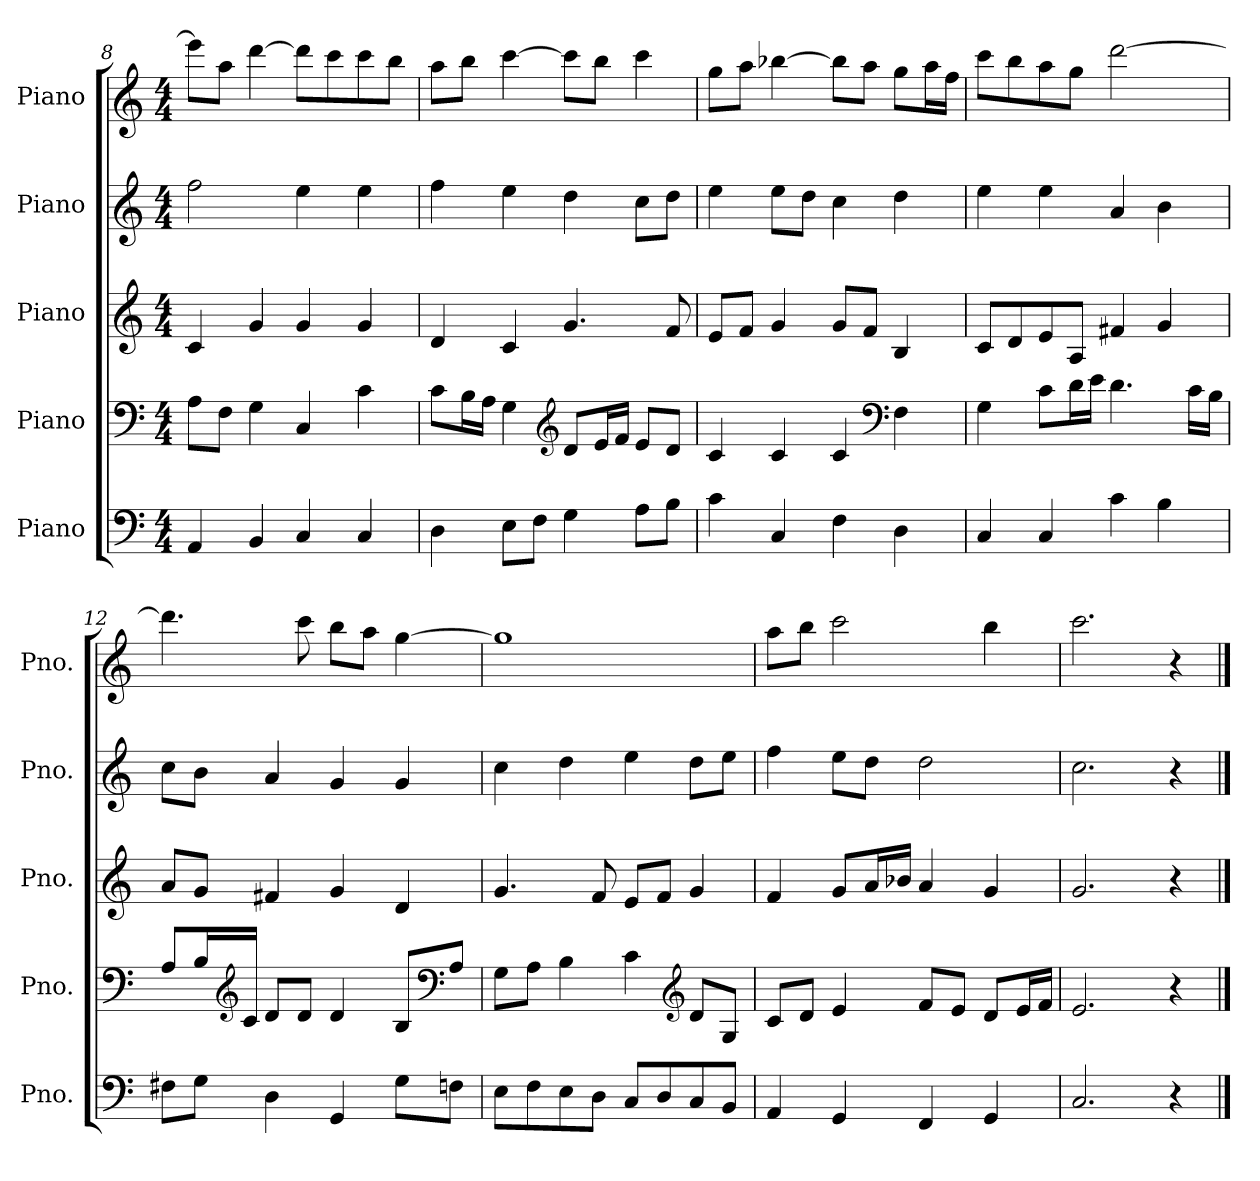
**kern	**kern	**kern	**kern	**kern
*part5	*part4	*part3	*part2	*part1
*staff5	*staff4	*staff3	*staff2	*staff1
*I"Piano	*I"Piano	*I"Piano	*I"Piano	*I"Piano
*I'Pno.	*I'Pno.	*I'Pno.	*I'Pno.	*I'Pno.
*clefF4	*clefF4	*clefG2	*clefG2	*clefG2
*k[]	*k[]	*k[]	*k[]	*k[]
*M4/4	*M4/4	*M4/4	*M4/4	*M4/4
=8	=8	=8	=8	=8
4AA/	8A\L	4c/	2ff\	8eee\L]
.	8F\J	.	.	8aa\J
4BB/	4G\	4g/	.	[4ddd\
4C/	4C/	4g/	4ee\	8ddd\L]
.	.	.	.	8ccc\
4C/	4c\	4g/	4ee\	8ccc\
.	.	.	.	8bb\J
!!LO:PB:g=z
=9	=9	=9	=9	=9
4D\	8c\L	4d/	4ff\	8aa\L
.	16B\L	.	.	8bb\J
.	16A\JJ	.	.	.
8E\L	4G\	4c/	4ee\	[4ccc\
8F\J	.	.	.	.
*	*clefG2	*	*	*
4G\	8d/L	4.g/	4dd\	8ccc\L]
.	16e/L	.	.	8bb\J
.	16f/JJ	.	.	.
8A\L	8e/L	.	8cc\L	4ccc\
8B\J	8d/J	8f/	8dd\J	.
=10	=10	=10	=10	=10
4c\	4c/	8e/L	4ee\	8gg\L
.	.	8f/J	.	8aa\J
4C/	4c/	4g/	8ee\L	[4bb-X\
.	.	.	8dd\J	.
4F\	4c/	8g/L	4cc\	8bb-\L]
.	.	8f/J	.	8aa\J
*	*clefF4	*	*	*
4D\	4F\	4B/	4dd\	8gg\L
.	.	.	.	16aa\L
.	.	.	.	16ff\JJ
=11	=11	=11	=11	=11
4C/	4G\	8c/L	4ee\	8ccc\L
.	.	8d/	.	8bb\
4C/	8c\L	8e/	4ee\	8aa\
.	16d\L	8A/J	.	8gg\J
.	16e\JJ	.	.	.
4c\	4.d\	4f#X/	4a/	[2ddd\
4B\	.	4g/	4b\	.
.	16c\LL	.	.	.
.	16B\JJ	.	.	.
!!LO:LB:g=z
=12	=12	=12	=12	=12
8F#X\L	8A/L	8a/L	8cc\L	4.ddd\]
8G\J	16B/L	8g/J	8b\J	.
*	*clefG2	*	*	*
.	16c/JJ	.	.	.
4D\	8d/L	4f#X/	4a/	.
.	8d/J	.	.	8ccc\
4GG/	4d/	4g/	4g/	8bb\L
.	.	.	.	8aa\J
8G\L	8B/L	4d/	4g/	[4gg\
*	*clefF4	*	*	*
8Fn\J	8A/J	.	.	.
=13	=13	=13	=13	=13
8E\L	8G\L	4.g/	4cc\	1gg]
8F\	8A\J	.	.	.
8E\	4B\	.	4dd\	.
8D\J	.	8f/	.	.
8C/L	4c\	8e/L	4ee\	.
8D/	.	8f/J	.	.
*	*clefG2	*	*	*
8C/	8d/L	4g/	8dd\L	.
8BB/J	8G/J	.	8ee\J	.
=14	=14	=14	=14	=14
4AA/	8c/L	4f/	4ff\	8aa\L
.	8d/J	.	.	8bb\J
4GG/	4e/	8g/L	8ee\L	2ccc\
.	.	16a/L	8dd\J	.
.	.	16b-X/JJ	.	.
4FF/	8f/L	4a/	2dd\	.
.	8e/J	.	.	.
4GG/	8d/L	4g/	.	4bb\
.	16e/L	.	.	.
.	16f/JJ	.	.	.
=15	=15	=15	=15	=15
2.C/	2.e/	2.g/	2.cc\	2.ccc\
4r	4r	4r	4r	4r
==	==	==	==	==
*-	*-	*-	*-	*-
